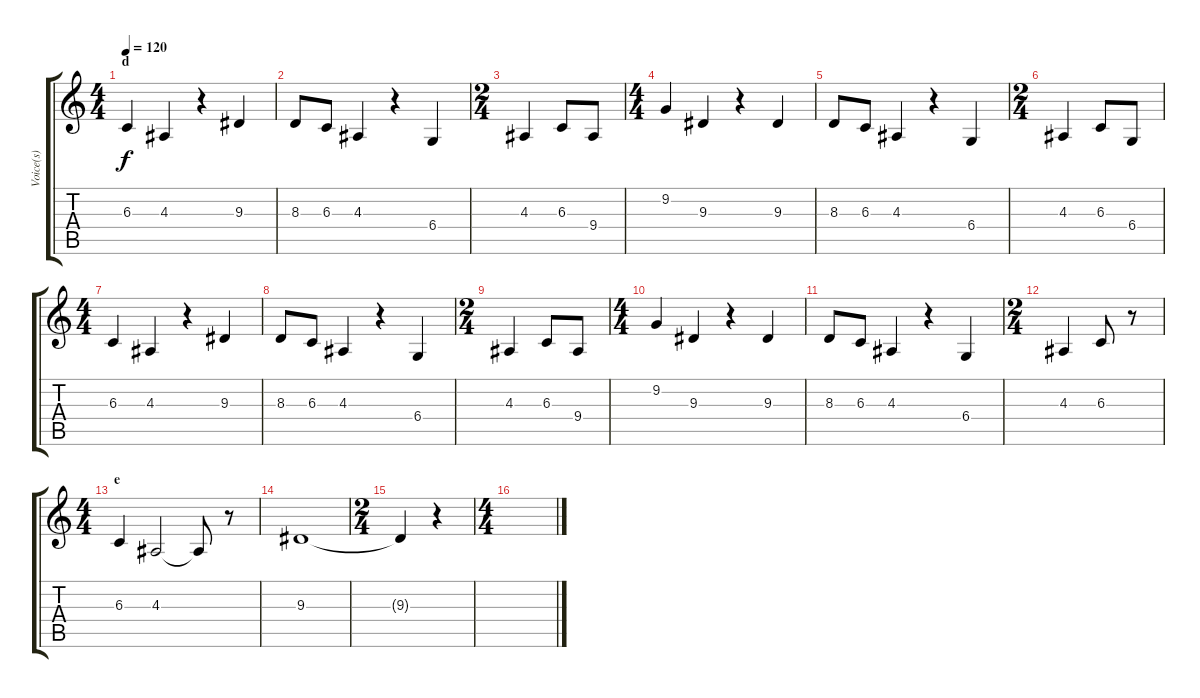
\track ("Voice(s)" "Voice(s)") {instrument choiraahs}
\staff {score tabs}
\tuning (Eb4 Bb3 Gb3 Db3 Ab2 Eb2) {hide}
\ts (4 4)
\section ("" "d")
\tempo 120
\clef g2
\ks c
6.3.4{dy f} 4.3.4 r.4 9.3.4 |
8.3.8 6.3.8 4.3.4 r.4 6.4.4 |
\ts (2 4)
4.3.4 6.3.8 9.4.8 |
\ts (4 4)
9.2.4 9.3.4 r.4 9.3.4 |
8.3.8 6.3.8 4.3.4 r.4 6.4.4 |
\ts (2 4)
4.3.4 6.3.8 6.4.8 |
\ts (4 4)
6.3.4 4.3.4 r.4 9.3.4 |
8.3.8 6.3.8 4.3.4 r.4 6.4.4 |
\ts (2 4)
4.3.4 6.3.8 9.4.8 |
\ts (4 4)
9.2.4 9.3.4 r.4 9.3.4 |
8.3.8 6.3.8 4.3.4 r.4 6.4.4 |
\ts (2 4)
4.3.4 6.3.8 r.8 |
\ts (4 4)
\section ("" "e")
6.3.4 4.3.2 4.3{t}.8 r.8 |
9.3.1 |
\ts (2 4)
9.3{t}.4 r.4 |
\ts (4 4)
